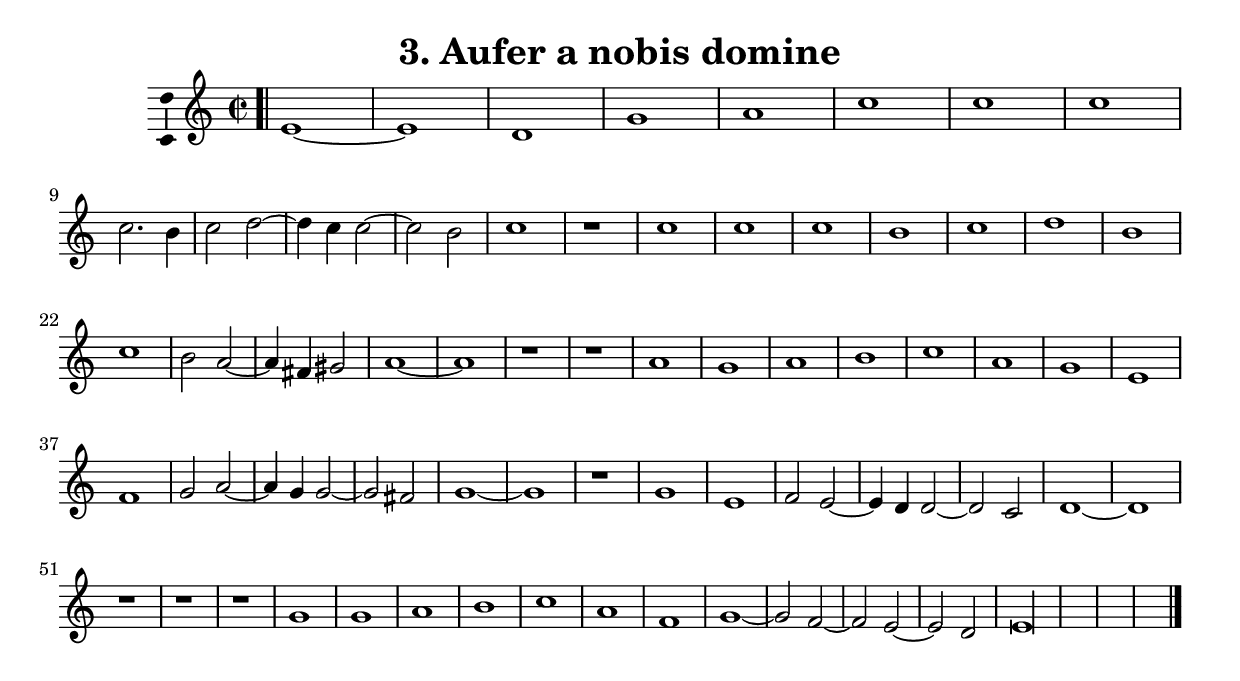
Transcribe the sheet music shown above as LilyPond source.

\version "2.18.2"
\include "english.ly"
\header {
  title = "3. Aufer a nobis domine"
}

global = {
  \bar ".|"
  \key c \major
  \time 2/2
}

sopranoVoice = \relative c' {
  \global
 e1 ~ | e | d | g | a | c | c| c| \break
 c2. b4 | c2 d2~ d4 c4 c2~ | c b | c1 | r c c c b c d b | \break
  c b2 a2~ | a4 fs4 gs2 | a1~ | a | r | r | a g a b c a g e \break
  f | g2 a2~ | a4 g g2 ~ | g fs | g1~ | g | r g e f2 e2~ e4 d d2~ | d c | d1~d \break
   r r r | g g a b c a f g~ | g2 f2~ | f e2~ | e d2 | e\longa \bar "|."
}


\score {
  \new Staff \with {
    midiInstrument = "electric piano 1"
    \consists "Ambitus_engraver"
  } { \sopranoVoice }
  \layout { }
  \midi {
    \tempo 2=100
  }
}
